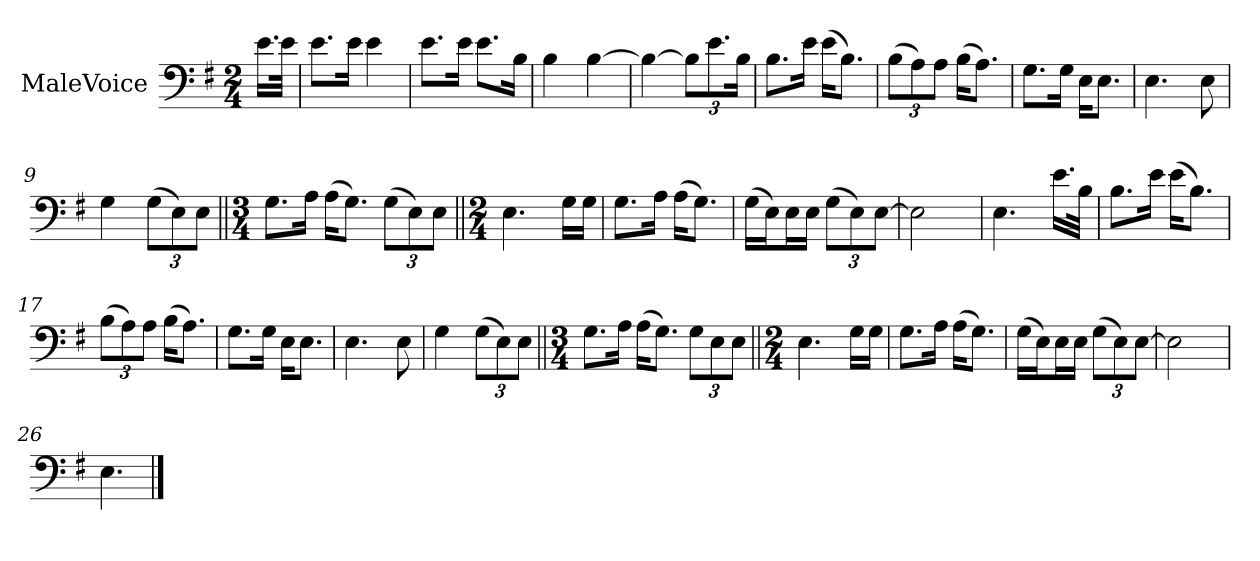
**kern
*part1
*staff1
*I"MaleVoice
*clefF4
*k[f#]
*M2/4
*MM63
=
16.e\LL
32e\JJk
=1
8.e\L
16e\Jk
4e
=2
8.e\L
16e\Jk
8.e\L
16B\Jk
=3
4B
[4B
=4
4B_
12B\L]
12.e\
24B\Jk
=5
8.B\L
16e\Jk
(16e\KL
8.B\J)
=6
(12B\L
12A\)
12A\J
(16B\KL
8.A\J)
=7
8.G\L
16G\Jk
16E\KL
8.E\J
=8
4.E
8E
=9
4G
(12G\L
12E\)
12E\J
=10||
*M3/4
8.G\L
16A\Jk
(16A\KL
8.G\J)
(12G\L
12E\)
12E\J
=11||
*M2/4
4.E
16G\LL
16G\JJ
=12
8.G\L
16A\Jk
(16A\KL
8.G\J)
=13
(16G\LL
16E\J)
16E\L
16E\JJ
(12G\L
12E\)
[12E\J
=14
2E]
=15
4.E
16.e\LL
32B\JJk
=16
8.B\L
16e\Jk
(16e\KL
8.B\J)
=17
(12B\L
12A\)
12A\J
(16B\KL
8.A\J)
=18
8.G\L
16G\Jk
16E\KL
8.E\J
=19
4.E
8E
=20
4G
(12G\L
12E\)
12E\J
=21||
*M3/4
8.G\L
16A\Jk
(16A\KL
8.G\J)
12G\L
12E\
12E\J
=22||
*M2/4
4.E
16G\LL
16G\JJ
=23
8.G\L
16A\Jk
(16A\KL
8.G\J)
=24
(16G\LL
16E\J)
16E\L
16E\JJ
(12G\L
12E\)
[12E\J
=25
2E]
=26
4.E
==
*-
